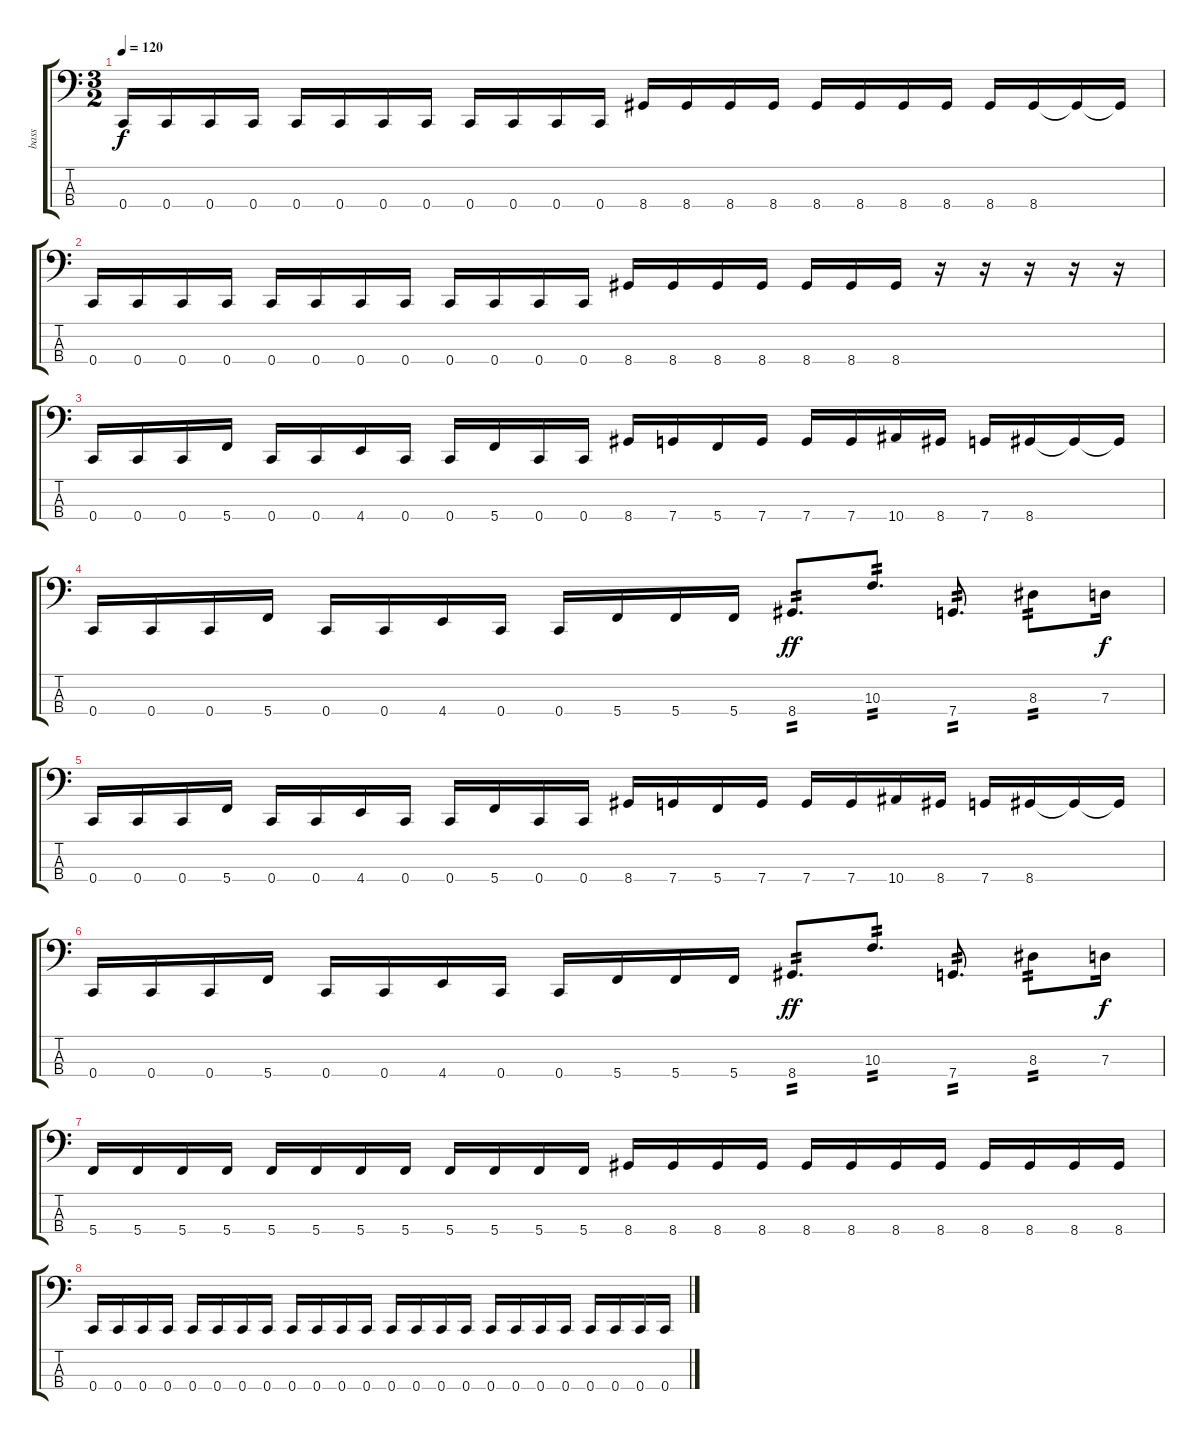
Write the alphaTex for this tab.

\track ("bass" "bass") {instrument electricbasspick}
\staff {score tabs}
\tuning (F2 C2 G1 C1) {hide}
\ts (3 2)
\tempo 120
\clef f4
\ks c
0.4.16{dy f} 0.4.16 0.4.16 0.4.16 0.4.16 0.4.16 0.4.16 0.4.16 0.4.16 0.4.16 0.4.16 0.4.16 8.4.16 8.4.16 8.4.16 8.4.16 8.4.16 8.4.16 8.4.16 8.4.16 8.4.16 8.4.16 8.4{t}.16 8.4{t}.16 |
0.4.16 0.4.16 0.4.16 0.4.16 0.4.16 0.4.16 0.4.16 0.4.16 0.4.16 0.4.16 0.4.16 0.4.16 8.4.16 8.4.16 8.4.16 8.4.16 8.4.16 8.4.16 8.4.16 r.16 r.16 r.16 r.16 r.16 |
0.4.16 0.4.16 0.4.16 5.4.16 0.4.16 0.4.16 4.4.16 0.4.16 0.4.16 5.4.16 0.4.16 0.4.16 8.4.16 7.4.16 5.4.16 7.4.16 7.4.16 7.4.16 10.4.16 8.4.16 7.4.16 8.4.16 8.4{t}.16 8.4{t}.16 |
0.4.16 0.4.16 0.4.16 5.4.16 0.4.16 0.4.16 4.4.16 0.4.16 0.4.16 5.4.16 5.4.16 5.4.16 8.4.8{d tp 2 dy ff} 10.3.8{d tp 2} 7.4.8{d tp 2} 8.3.8{tp 2} 7.3.16{dy f} |
0.4.16 0.4.16 0.4.16 5.4.16 0.4.16 0.4.16 4.4.16 0.4.16 0.4.16 5.4.16 0.4.16 0.4.16 8.4.16 7.4.16 5.4.16 7.4.16 7.4.16 7.4.16 10.4.16 8.4.16 7.4.16 8.4.16 8.4{t}.16 8.4{t}.16 |
0.4.16 0.4.16 0.4.16 5.4.16 0.4.16 0.4.16 4.4.16 0.4.16 0.4.16 5.4.16 5.4.16 5.4.16 8.4.8{d tp 2 dy ff} 10.3.8{d tp 2} 7.4.8{d tp 2} 8.3.8{tp 2} 7.3.16{dy f} |
5.4.16 5.4.16 5.4.16 5.4.16 5.4.16 5.4.16 5.4.16 5.4.16 5.4.16 5.4.16 5.4.16 5.4.16 8.4.16 8.4.16 8.4.16 8.4.16 8.4.16 8.4.16 8.4.16 8.4.16 8.4.16 8.4.16 8.4.16 8.4.16 |
0.4.16 0.4.16 0.4.16 0.4.16 0.4.16 0.4.16 0.4.16 0.4.16 0.4.16 0.4.16 0.4.16 0.4.16 0.4.16 0.4.16 0.4.16 0.4.16 0.4.16 0.4.16 0.4.16 0.4.16 0.4.16 0.4.16 0.4.16 0.4.16
